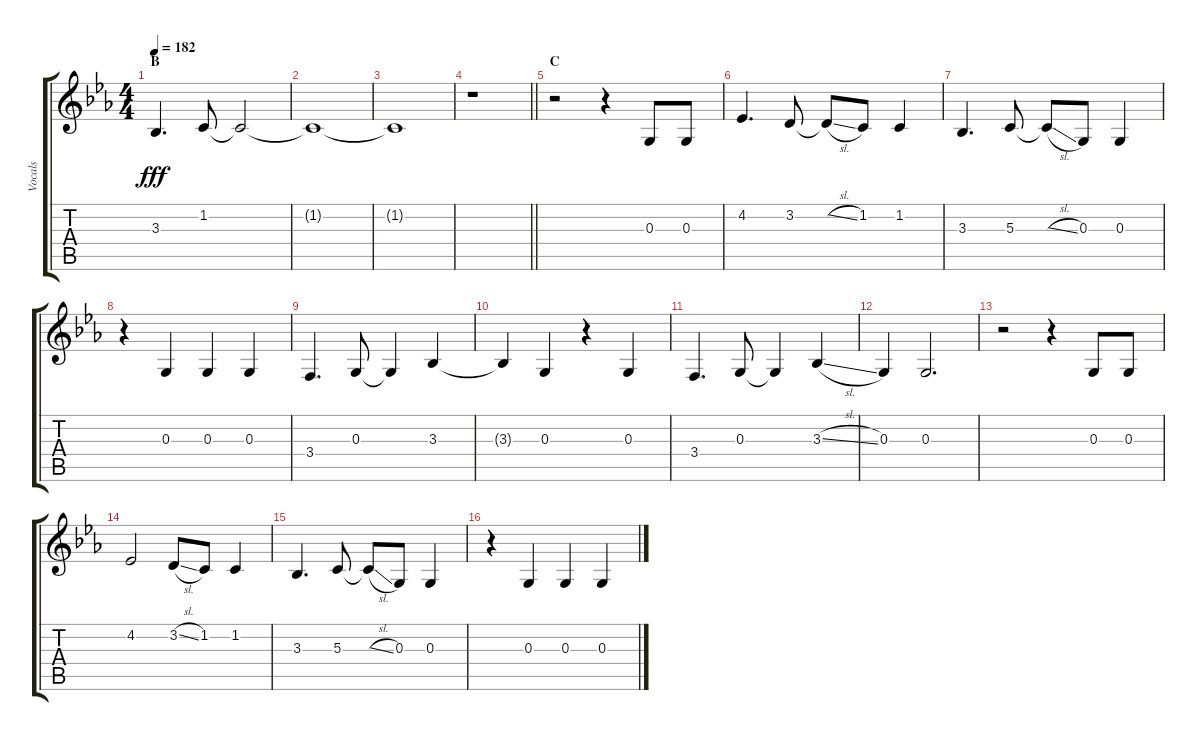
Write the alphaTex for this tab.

\track ("Vocals" "Vocals") {instrument voiceoohs}
\staff {score tabs}
\tuning (E4 B3 G3 D3 A2 E2) {hide}
\ts (4 4)
\section ("" "B")
\tempo 182
\clef g2
\ks eb
3.3.4{d dy fff} 1.2.8 1.2{t}.2 |
1.2{t}.1 |
1.2{t}.1 |
\barLineRight lightlight
r.1 |
\section ("" "C")
r.2 r.4 0.3.8 0.3.8 |
4.2.4{d} 3.2.8 3.2{sl t}.8 1.2.8 1.2.4 |
3.3.4{d} 5.3.8 5.3{sl t}.8 0.3.8 0.3.4 |
r.4 0.3.4 0.3.4 0.3.4 |
3.4.4{d} 0.3.8 0.3{t}.4 3.3.4 |
3.3{t}.4 0.3.4 r.4 0.3.4 |
3.4.4{d} 0.3.8 0.3{t}.4 3.3{sl}.4 |
0.3.4 0.3.2{d} |
r.2 r.4 0.3.8 0.3.8 |
4.2.2 3.2{sl}.8 1.2.8 1.2.4 |
3.3.4{d} 5.3.8 5.3{sl t}.8 0.3.8 0.3.4 |
r.4 0.3.4 0.3.4 0.3.4
